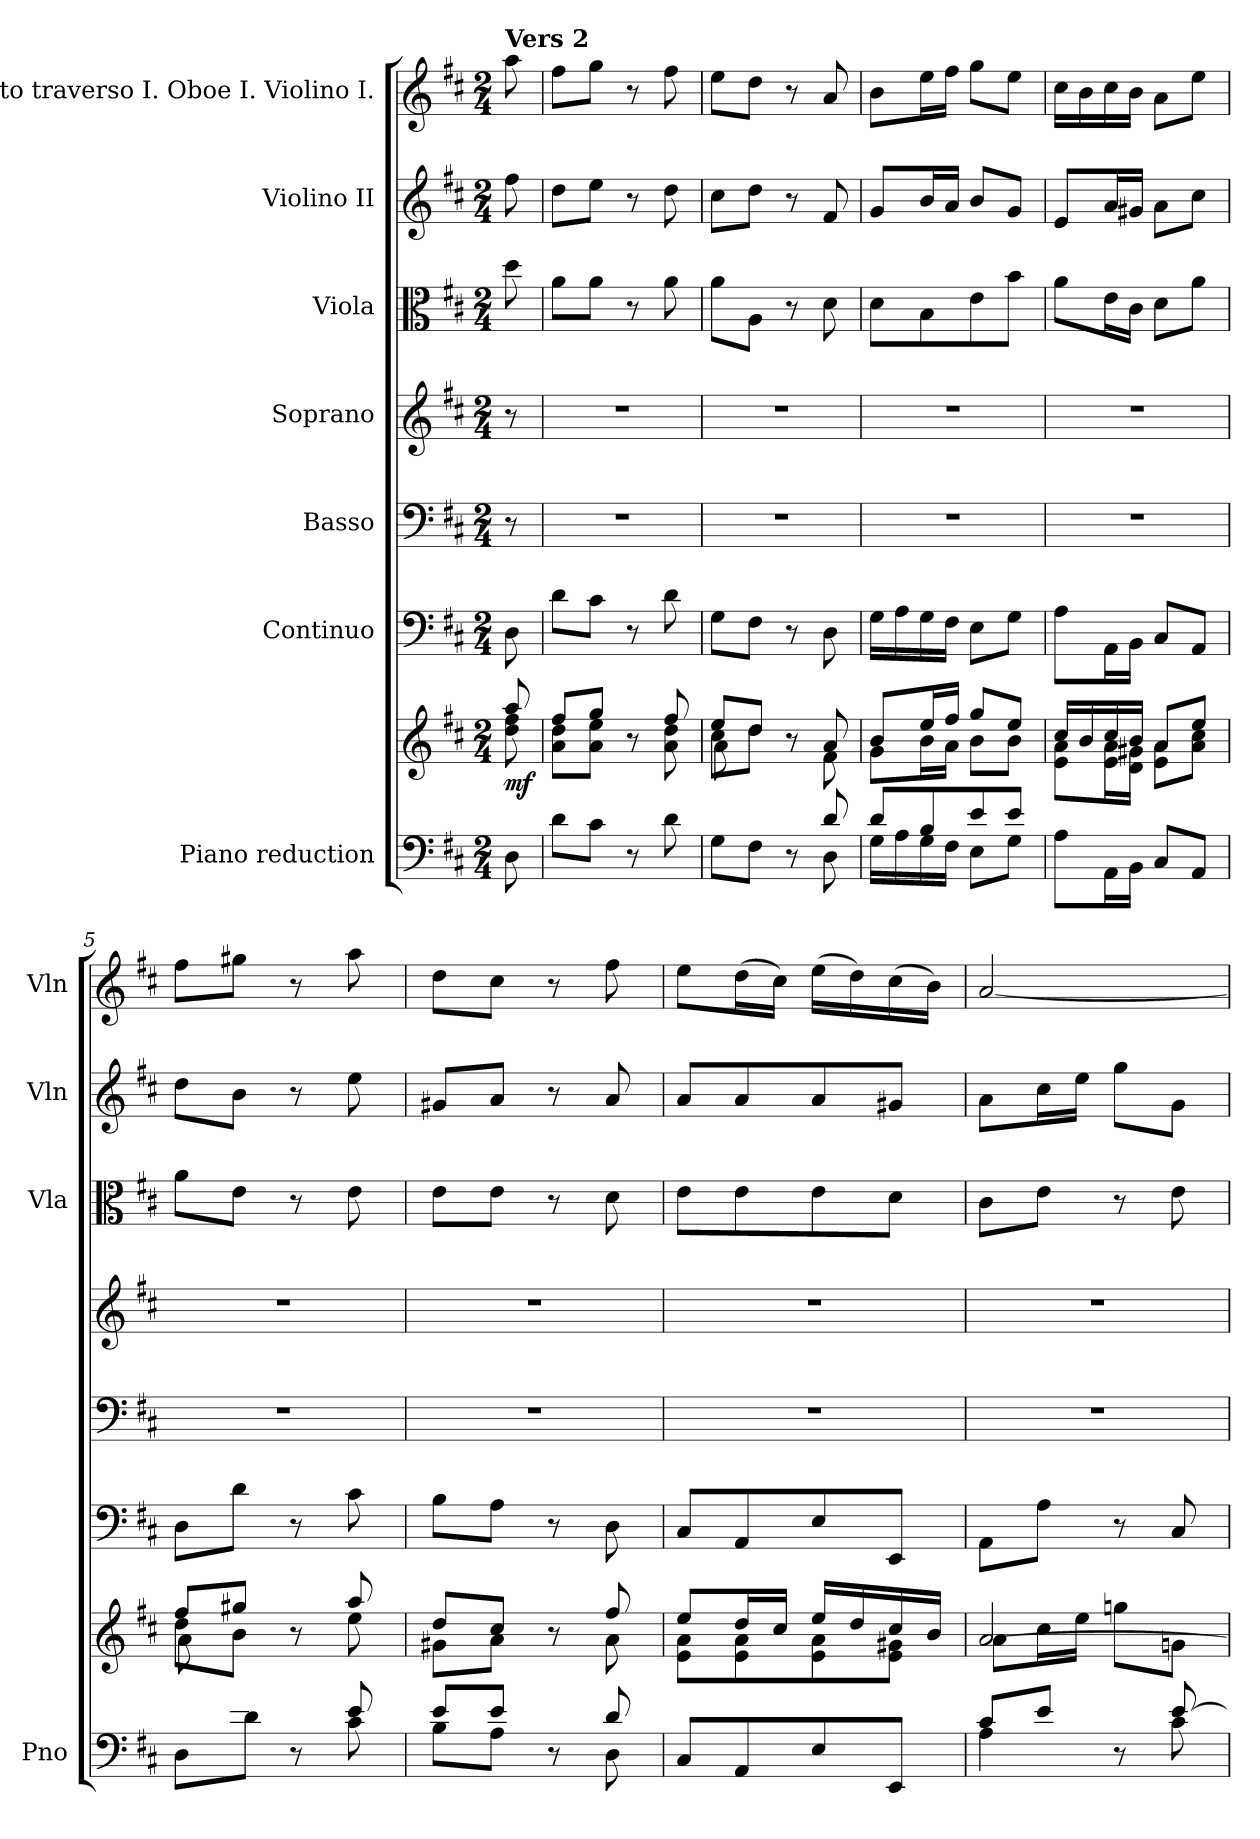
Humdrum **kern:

**kern	**kern	**dynam	**kern	**kern	**kern	**kern	**kern	**kern
*part7	*part7	*part7	*part6	*part5	*part4	*part3	*part2	*part1
*staff8	*staff7	*staff7/8	*staff6	*staff5	*staff4	*staff3	*staff2	*staff1
*I"Piano reduction	*	*	*I"Continuo	*I"Basso	*I"Soprano	*I"Viola	*I"Violino II	*I"Flauto traverso I. Oboe I. Violino I.
*I'Pno	*	*	*	*	*	*I'Vla	*I'Vln	*I'Vln
*stria5	*stria5	*	*	*	*	*	*	*
*clefF4	*clefG2	*	*clefF4	*clefF4	*clefG2	*clefC3	*clefG2	*clefG2
*k[f#c#]	*k[f#c#]	*	*k[f#c#]	*k[f#c#]	*k[f#c#]	*k[f#c#]	*k[f#c#]	*k[f#c#]
*M2/4	*M2/4	*	*M2/4	*M2/4	*M2/4	*M2/4	*M2/4	*M2/4
=	=	=	=	=	=	=	=	=
*	*^	*	*	*	*	*	*	*
!	!	!	!	!	!	!	!	!	!LO:TX:a:B:t=Vers 2
!	!	!	!LO:DY:b	!	!	!	!	!	!
8D\	8aa/	8dd\ 8ff#\	mf	8D\	8r	8r	8dd\	8ff#\	8aa\
=1	=1	=1	=1	=1	=1	=1	=1	=1	=1
8d\L	8ff#/L	8a\ 8dd\L	.	8d\L	2r	2r	8a\L	8dd\L	8ff#\L
8c#\J	8gg/J	8a\ 8ee\J	.	8c#\J	.	.	8a\J	8ee\J	8gg\J
8r	8r	8ryy	.	8r	.	.	8r	8r	8r
8d\	8ff#/	8a\ 8dd\	.	8d\	.	.	8a\	8dd\	8ff#\
=2	=2	=2	=2	=2	=2	=2	=2	=2	=2
*^	*	*^	*	*	*	*	*	*	*
8ryy	8G\L	8ee/L	8cc#\L	8a\L	.	8G\L	2r	2r	8a\L	8cc#\L	8ee\L
8A/J	8F#\J	8dd/J	8dd\J	4.ryy	.	8F#\J	.	.	8A\J	8dd\J	8dd\J
8r	8ryy	8r	8ryy	.	.	8r	.	.	8r	8r	8r
8d/	8D\	8a/	8f#\	.	.	8D\	.	.	8d\	8f#/	8a/
*	*	*	*v	*v	*	*	*	*	*	*	*
=3	=3	=3	=3	=3	=3	=3	=3	=3	=3	=3
8d/L	16G\LL	8b/L	8g\L	.	16G\LL	2r	2r	8d\L	8g/L	8b\L
.	16A\	.	.	.	16A\	.	.	.	.	.
8B/	16G\	16ee/L	16b\L	.	16G\	.	.	8B\	16b/L	16ee\L
.	16F#\JJ	16ff#/JJ	16a\JJ	.	16F#\JJ	.	.	.	16a/JJ	16ff#\JJ
8e/	8E\L	8gg/L	8b\L	.	8E\L	.	.	8e\	8b/L	8gg\L
8e/J	8G\J	8ee/J	8b\J	.	8G\J	.	.	8b\J	8g/J	8ee\J
*v	*v	*	*	*	*	*	*	*	*	*
=4	=4	=4	=4	=4	=4	=4	=4	=4	=4
8A\L	16cc#/LL	8e\ 8a\L	.	8A\L	2r	2r	8a\L	8e/L	16cc#\LL
.	16b/	.	.	.	.	.	.	.	16b\
16AA\L	16cc#/	16e\ 16a\L	.	16AA\L	.	.	16e\L	16a/L	16cc#\
16BB\JJ	16b/JJ	16d\ 16g#X\JJ	.	16BB\JJ	.	.	16c#\JJ	16g#X/JJ	16b\JJ
8C#/L	8a/L	8e\ 8a\L	.	8C#/L	.	.	8d\L	8a\L	8a\L
8AA/J	8ee/J	8a\ 8cc#\J	.	8AA/J	.	.	8a\J	8cc#\J	8ee\J
=5	=5	=5	=5	=5	=5	=5	=5	=5	=5
*^	*	*^	*	*	*	*	*	*	*
8ryy	8D\L	8ff#/L	8dd\L	8a\L	.	8D\L	2r	2r	8a\L	8dd\L	8ff#\L
8e/J	8d\J	8gg#X/J	8b\J	4.ryy	.	8d\J	.	.	8e\J	8b\J	8gg#X\J
8r	8ryy	8r	8ryy	.	.	8r	.	.	8r	8r	8r
8e/	8c#\	8aa/	8ee\	.	.	8c#\	.	.	8e\	8ee\	8aa\
*	*	*	*v	*v	*	*	*	*	*	*	*
=6	=6	=6	=6	=6	=6	=6	=6	=6	=6	=6
8e/L	8B\L	8dd/L	8g#X\L	.	8B\L	2r	2r	8e\L	8g#X/L	8dd\L
8e/J	8A\J	8cc#/J	8a\J	.	8A\J	.	.	8e\J	8a/J	8cc#\J
8r	8ryy	8r	8ryy	.	8r	.	.	8r	8r	8r
8d/	8D\	8ff#/	8a\	.	8D\	.	.	8d\	8a/	8ff#\
*v	*v	*	*	*	*	*	*	*	*	*
=7	=7	=7	=7	=7	=7	=7	=7	=7	=7
8C#/L	8ee/L	8e\ 8a\L	.	8C#/L	2r	2r	8e\L	8a/L	8ee\L
8AA/	16dd/L	8e\ 8a\	.	8AA/	.	.	8e\	8a/	(16dd\L
.	16cc#/JJ	.	.	.	.	.	.	.	16cc#\JJ)
8E/	16ee/LL	8e\ 8a\	.	8E/	.	.	8e\	8a/	(16ee\LL
.	16dd/	.	.	.	.	.	.	.	16dd\)
8EE/J	16cc#/	8e\ 8g#X\J	.	8EE/J	.	.	8d\J	8g#X/J	(16cc#\
.	16b/JJ	.	.	.	.	.	.	.	16b\JJ)
=8	=8	=8	=8	=8	=8	=8	=8	=8	=8
*^	*	*	*	*	*	*	*	*	*
8c#/L	4A\	[2a/	8a\L	.	8AA\L	2r	2r	8c#\L	8a\L	[2a/
8e/J	.	.	16cc#\L	.	8A\J	.	.	8e\J	16cc#\L	.
.	.	.	16ee\JJ	.	.	.	.	.	16ee\JJ	.
8r	8ryy	.	8ggn\L	.	8r	.	.	8r	8gg\L	.
[8e/	8c#\	.	8gn\J	.	8C#/	.	.	8e\	8g\J	.
*v	*v	*	*	*	*	*	*	*	*	*
*	*v	*v	*	*	*	*	*	*	*
=	=	=	=	=	=	=	=	=
*-	*-	*-	*-	*-	*-	*-	*-	*-
